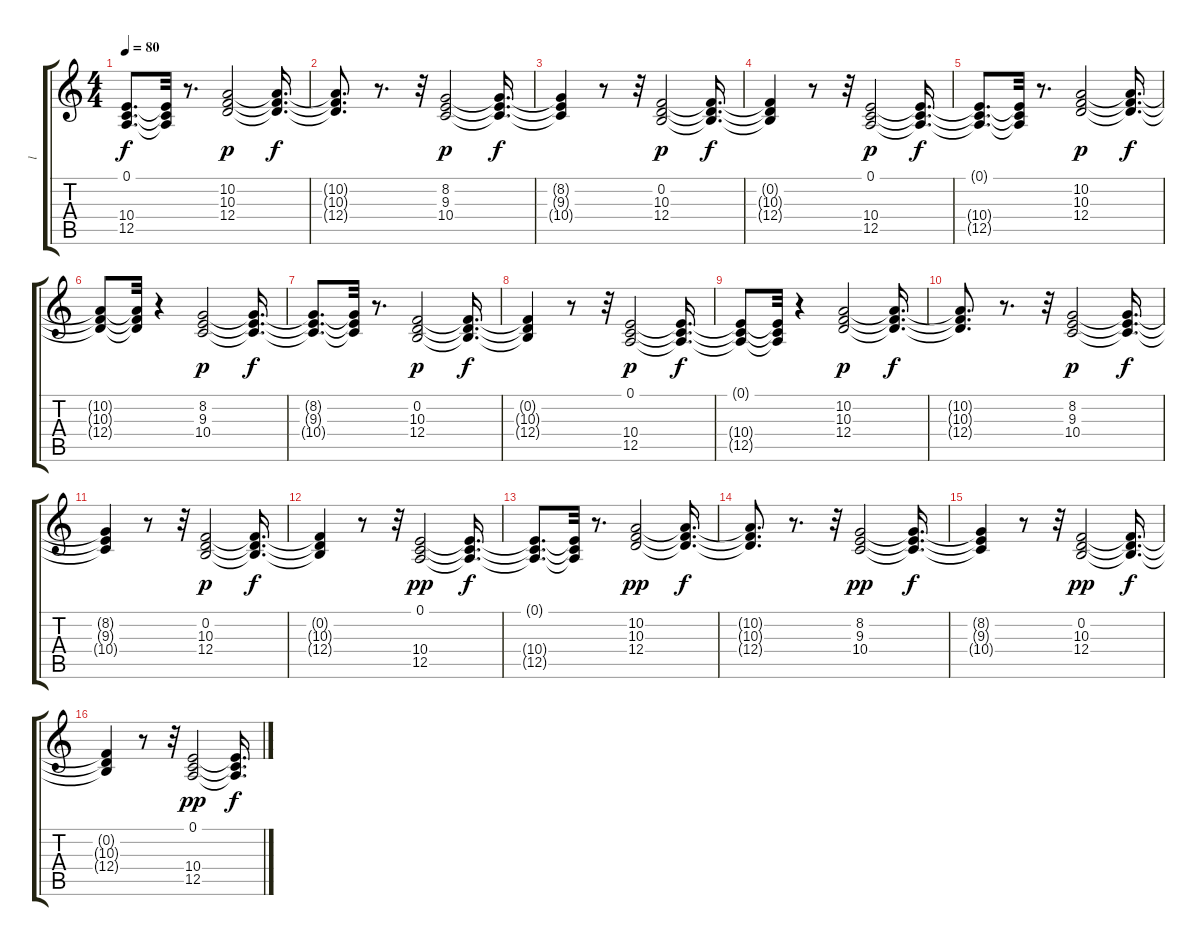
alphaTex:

\track ("l       " "l       ") {instrument pad6metallic}
\staff {score tabs}
\tuning (E4 B3 G3 D3 A2 E2) {hide}
\ts (4 4)
\tempo 80
\clef g2
\ks c
(0.1{t} 10.4{t} 12.5{t}).8{d dy f} (0.1{t} 10.4{t} 12.5{t}).32 r.8{d} (10.2 10.3 12.4).2{dy p} (10.2{t} 10.3{t} 12.4{t}).16{d dy f} |
(10.2{t} 10.3{t} 12.4{t}).8{d} r.8{d} r.32 (8.2 9.3 10.4).2{dy p} (8.2{t} 9.3{t} 10.4{t}).16{d dy f} |
(8.2{t} 9.3{t} 10.4{t}).4 r.8 r.32 (0.2 10.3 12.4).2{dy p} (0.2{t} 10.3{t} 12.4{t}).16{d dy f} |
(0.2{t} 10.3{t} 12.4{t}).4 r.8 r.32 (0.1 10.4 12.5).2{dy p} (0.1{t} 10.4{t} 12.5{t}).16{d dy f} |
(0.1{t} 10.4{t} 12.5{t}).8{d} (0.1{t} 10.4{t} 12.5{t}).32 r.8{d} (10.2 10.3 12.4).2{dy p} (10.2{t} 10.3{t} 12.4{t}).16{d dy f} |
(10.2{t} 10.3{t} 12.4{t}).8 (10.2{t} 10.3{t} 12.4{t}).32 r.4 (8.2 9.3 10.4).2{dy p} (8.2{t} 9.3{t} 10.4{t}).16{d dy f} |
(8.2{t} 9.3{t} 10.4{t}).8{d} (8.2{t} 9.3{t} 10.4{t}).32 r.8{d} (0.2 10.3 12.4).2{dy p} (0.2{t} 10.3{t} 12.4{t}).16{d dy f} |
(0.2{t} 10.3{t} 12.4{t}).4 r.8 r.32 (0.1 10.4 12.5).2{dy p} (0.1{t} 10.4{t} 12.5{t}).16{d dy f} |
(0.1{t} 10.4{t} 12.5{t}).8 (0.1{t} 10.4{t} 12.5{t}).32 r.4 (10.2 10.3 12.4).2{dy p} (10.2{t} 10.3{t} 12.4{t}).16{d dy f} |
(10.2{t} 10.3{t} 12.4{t}).8{d} r.8{d} r.32 (8.2 9.3 10.4).2{dy p} (8.2{t} 9.3{t} 10.4{t}).16{d dy f} |
(8.2{t} 9.3{t} 10.4{t}).4 r.8 r.32 (0.2 10.3 12.4).2{dy p} (0.2{t} 10.3{t} 12.4{t}).16{d dy f} |
(0.2{t} 10.3{t} 12.4{t}).4 r.8 r.32 (0.1 10.4 12.5).2{dy pp} (0.1{t} 10.4{t} 12.5{t}).16{d dy f} |
(0.1{t} 10.4{t} 12.5{t}).8{d} (0.1{t} 10.4{t} 12.5{t}).32 r.8{d} (10.2 10.3 12.4).2{dy pp} (10.2{t} 10.3{t} 12.4{t}).16{d dy f} |
(10.2{t} 10.3{t} 12.4{t}).8{d} r.8{d} r.32 (8.2 9.3 10.4).2{dy pp} (8.2{t} 9.3{t} 10.4{t}).16{d dy f} |
(8.2{t} 9.3{t} 10.4{t}).4 r.8 r.32 (0.2 10.3 12.4).2{dy pp} (0.2{t} 10.3{t} 12.4{t}).16{d dy f} |
(0.2{t} 10.3{t} 12.4{t}).4 r.8 r.32 (0.1 10.4 12.5).2{dy pp} (0.1{t} 10.4{t} 12.5{t}).16{d dy f}
